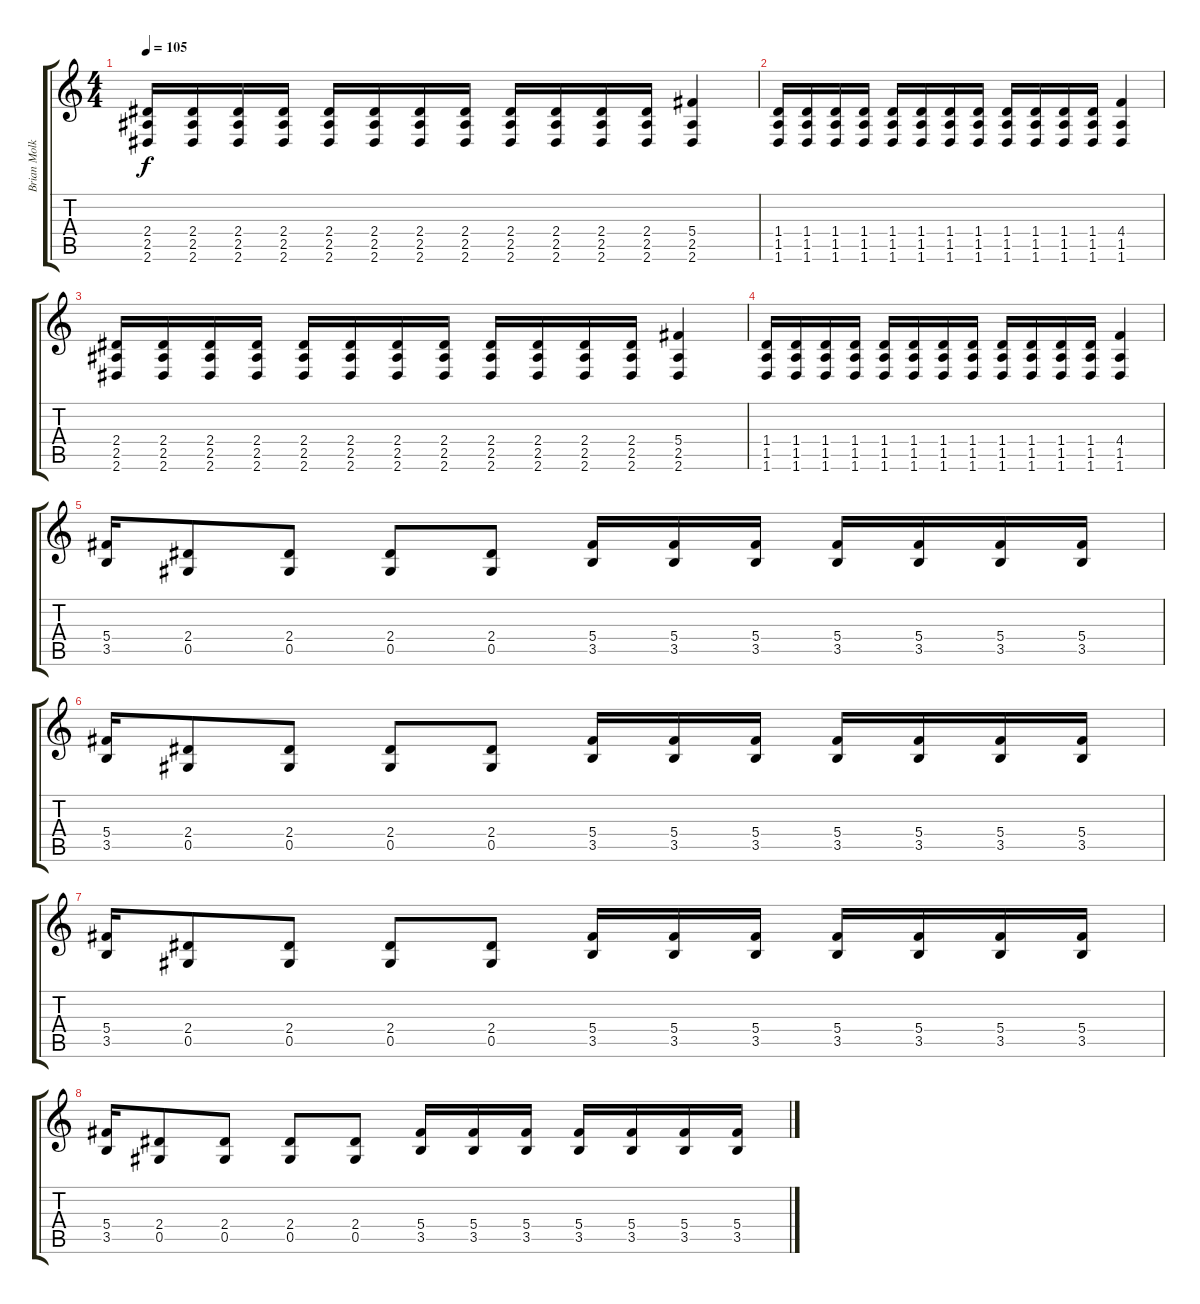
\track ("Brian Molko" "Brian Molk") {instrument overdrivenguitar}
\staff {score tabs}
\tuning (Eb4 Bb3 Gb3 Db3 Ab2 Db2) {hide}
\ts (4 4)
\tempo 105
\clef g2
\ks c
(2.4 2.5 2.6).16{dy f} (2.4 2.5 2.6).16 (2.4 2.5 2.6).16 (2.4 2.5 2.6).16 (2.4 2.5 2.6).16 (2.4 2.5 2.6).16 (2.4 2.5 2.6).16 (2.4 2.5 2.6).16 (2.4 2.5 2.6).16 (2.4 2.5 2.6).16 (2.4 2.5 2.6).16 (2.4 2.5 2.6).16 (5.4 2.5 2.6).4 |
(1.4 1.5 1.6).16 (1.4 1.5 1.6).16 (1.4 1.5 1.6).16 (1.4 1.5 1.6).16 (1.4 1.5 1.6).16 (1.4 1.5 1.6).16 (1.4 1.5 1.6).16 (1.4 1.5 1.6).16 (1.4 1.5 1.6).16 (1.4 1.5 1.6).16 (1.4 1.5 1.6).16 (1.4 1.5 1.6).16 (4.4 1.5 1.6).4 |
(2.4 2.5 2.6).16 (2.4 2.5 2.6).16 (2.4 2.5 2.6).16 (2.4 2.5 2.6).16 (2.4 2.5 2.6).16 (2.4 2.5 2.6).16 (2.4 2.5 2.6).16 (2.4 2.5 2.6).16 (2.4 2.5 2.6).16 (2.4 2.5 2.6).16 (2.4 2.5 2.6).16 (2.4 2.5 2.6).16 (5.4 2.5 2.6).4 |
(1.4 1.5 1.6).16 (1.4 1.5 1.6).16 (1.4 1.5 1.6).16 (1.4 1.5 1.6).16 (1.4 1.5 1.6).16 (1.4 1.5 1.6).16 (1.4 1.5 1.6).16 (1.4 1.5 1.6).16 (1.4 1.5 1.6).16 (1.4 1.5 1.6).16 (1.4 1.5 1.6).16 (1.4 1.5 1.6).16 (4.4 1.5 1.6).4 |
(5.4 3.5).16 (2.4 0.5).8 (2.4 0.5).8 (2.4 0.5).8 (2.4 0.5).8 (5.4 3.5).16 (5.4 3.5).16 (5.4 3.5).16 (5.4 3.5).16 (5.4 3.5).16 (5.4 3.5).16 (5.4 3.5).16 |
(5.4 3.5).16 (2.4 0.5).8 (2.4 0.5).8 (2.4 0.5).8 (2.4 0.5).8 (5.4 3.5).16 (5.4 3.5).16 (5.4 3.5).16 (5.4 3.5).16 (5.4 3.5).16 (5.4 3.5).16 (5.4 3.5).16 |
(5.4 3.5).16 (2.4 0.5).8 (2.4 0.5).8 (2.4 0.5).8 (2.4 0.5).8 (5.4 3.5).16 (5.4 3.5).16 (5.4 3.5).16 (5.4 3.5).16 (5.4 3.5).16 (5.4 3.5).16 (5.4 3.5).16 |
(5.4 3.5).16 (2.4 0.5).8 (2.4 0.5).8 (2.4 0.5).8 (2.4 0.5).8 (5.4 3.5).16 (5.4 3.5).16 (5.4 3.5).16 (5.4 3.5).16 (5.4 3.5).16 (5.4 3.5).16 (5.4 3.5).16
